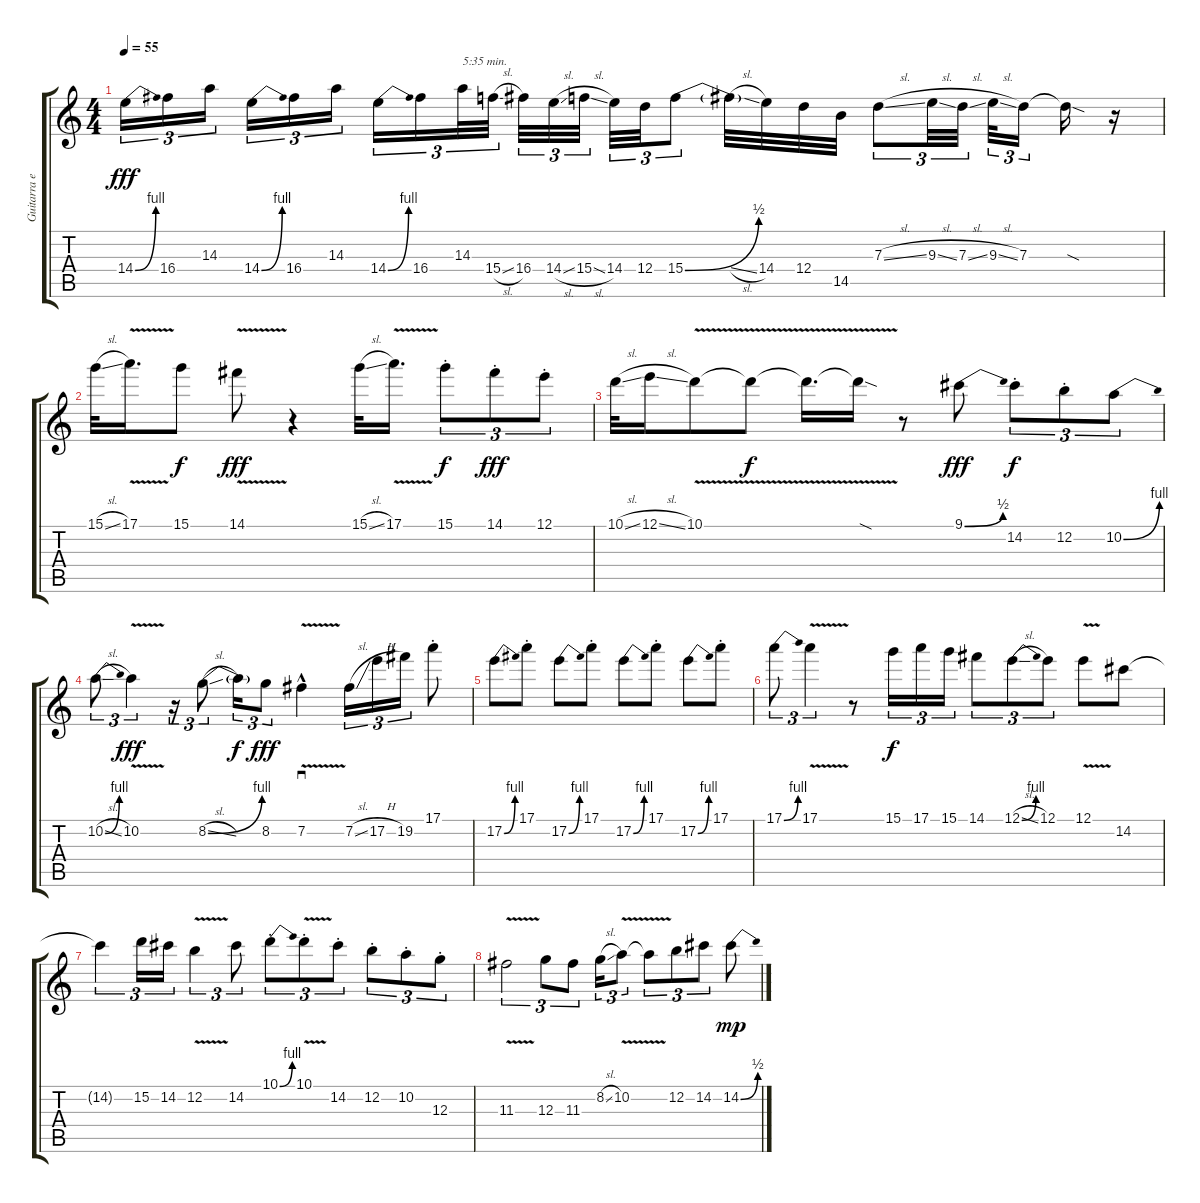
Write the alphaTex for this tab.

\track ("Guitarra eléctrica" "Guitarra e") {instrument acousticguitarsteel}
\staff {score tabs}
\tuning (E4 B3 G3 D3 A2 E2) {hide}
\ts (4 4)
\tempo 55
\clef g2
\ks c
14.4{be (bend 0 0 60 4)}.16{tu (3 2) dy fff} 16.4.16{tu (3 2)} 14.3.16{tu (3 2) beam splitsecondary} 14.4{be (bend 0 0 60 4)}.16{tu (3 2)} 16.4.16{tu (3 2)} 14.3.16{tu (3 2)} 14.4{be (bend 0 0 60 4)}.16{tu (3 2)} 16.4.16{tu (3 2)} 14.3.32{tu (3 2) txt "5:35 min."} 15.4{sl}.32{tu (3 2) beam splitsecondary} 16.4.32{tu (3 2)} 14.4{sl}.32{tu (3 2)} 15.4{sl}.32{tu (3 2) beam splitsecondary} 14.4.32{tu (3 2)} 12.4.32{tu (3 2)} 15.4{be (bend 0 0 60 2)}.8{tu (3 2)} 15.4{sl t}.32 14.4.32 12.4.32 14.5.32 7.3{sl}.8{tu (3 2)} 9.3{sl}.32{tu (3 2)} 7.3{sl}.32{tu (3 2) beam splitsecondary} 9.3{sl}.32{tu (3 2)} 7.3.16{tu (3 2) beam splitsecondary} 7.3{sod t}.16 r.16 |
15.1{sl}.32 17.1{v}.16{d} 15.1.8{dy f} 14.1{v}.8{dy fff} r.4 15.1{sl}.32 17.1{v}.16{d} 15.1{st}.8{tu (3 2) dy f} 14.1{st}.8{tu (3 2) dy fff} 12.1{st}.8{tu (3 2)} |
10.1{sl}.32 12.1{sl}.16 10.1{v}.8 10.1{t}.8{dy f} 10.1{v t}.16{d} 10.1{sod t}.16 r.8 9.1{be (bend 0 0 60 2)}.8{dy fff} 14.2{st}.8{tu (3 2) dy f} 12.2{st}.8{tu (3 2)} 10.2{be (bend 0 0 60 4)}.8{tu (3 2)} |
10.2{be (bend 0 0 60 4) sl}.8{tu (3 2)} 10.2{v}.4{tu (3 2) dy fff} r.16{tu (3 2)} 8.2{be (bend 0 0 60 4) sl}.8{tu (3 2)} 8.2{t}.16{tu (3 2) dy f} 8.2.8{tu (3 2) dy fff} 7.2{v hac}.4{sd} 7.2{sl}.16{tu (3 2)} 17.2{h}.16{tu (3 2)} 19.2.16{tu (3 2)} 17.1{st}.8 |
17.2{be (bend 0 0 60 4)}.8 17.1{st}.8 17.2{be (bend 0 0 60 4)}.8 17.1{st}.8 17.2{be (bend 0 0 60 4)}.8 17.1{st}.8 17.2{be (bend 0 0 60 4)}.8 17.1{st}.8 |
17.1{be (bend 0 0 60 4)}.8{tu (3 2) volume 1} 17.1{v}.4{tu (3 2)} r.8 15.1.16{tu (3 2) dy f} 17.1.16{tu (3 2)} 15.1.16{tu (3 2)} 14.1.8{tu (3 2)} 12.1{be (bend 0 0 60 4) sl}.8{tu (3 2)} 12.1.8{tu (3 2)} 12.1{v}.8 14.2.8 |
14.2{t}.4{tu (3 2)} 15.2.16{tu (3 2)} 14.2.16{tu (3 2)} 12.2{v}.4{tu (3 2)} 14.2.8{tu (3 2)} 10.1{be (bend 0 0 60 4) st}.8{tu (3 2)} 10.1{v st}.8{tu (3 2)} 14.2{st}.8{tu (3 2)} 12.2{st}.8{tu (3 2)} 10.2{st}.8{tu (3 2)} 12.3{st}.8{tu (3 2)} |
11.3{v}.2{tu (3 2)} 12.3.8{tu (3 2)} 11.3.8{tu (3 2)} 8.2{sl}.16{tu (3 2)} 10.2{v}.8{tu (3 2)} 10.2{t}.8{tu (3 2)} 12.2.8{tu (3 2)} 14.2.8{tu (3 2)} 14.2{be (bend 0 0 60 2)}.8{dy mp}
